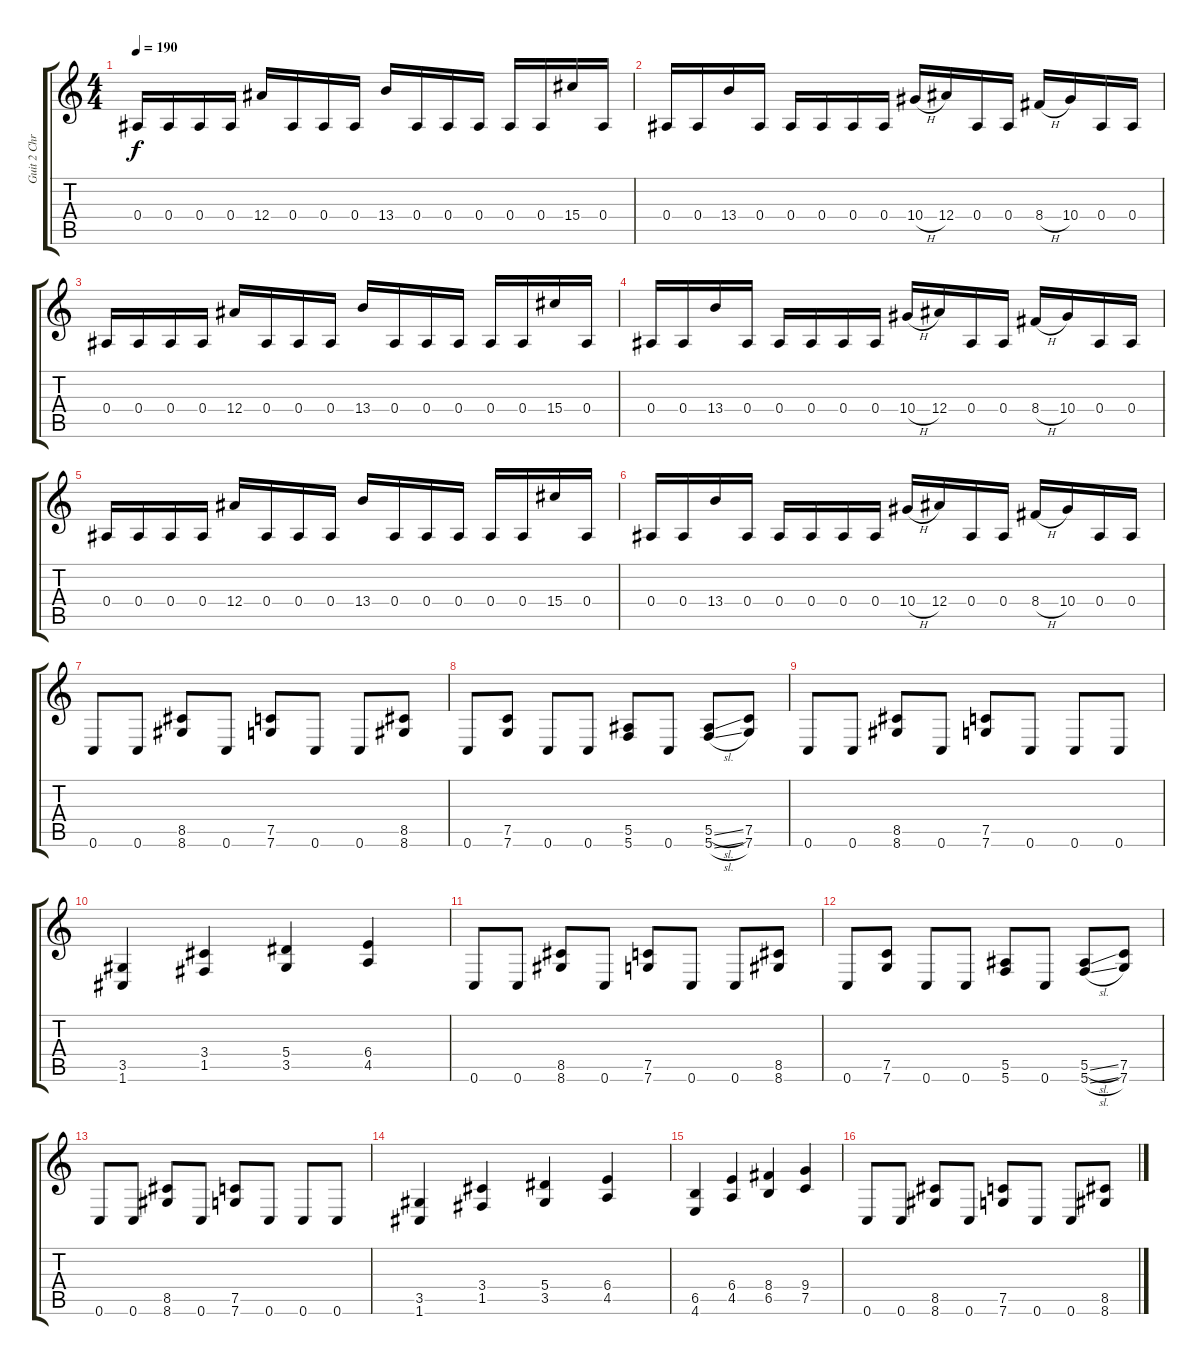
\track ("Guit 2 Chris" "Guit 2 Chr") {instrument distortionguitar}
\staff {score tabs}
\tuning (C4 G3 Eb3 Bb2 F2 C2) {hide}
\ts (4 4)
\tempo 190
\clef g2
\ks c
0.4.16{dy f} 0.4.16 0.4.16 0.4.16 12.4.16 0.4.16 0.4.16 0.4.16 13.4.16 0.4.16 0.4.16 0.4.16 0.4.16 0.4.16 15.4.16 0.4.16 |
0.4.16 0.4.16 13.4.16 0.4.16 0.4.16 0.4.16 0.4.16 0.4.16 10.4{h}.16 12.4.16 0.4.16 0.4.16 8.4{h}.16 10.4.16 0.4.16 0.4.16 |
0.4.16 0.4.16 0.4.16 0.4.16 12.4.16 0.4.16 0.4.16 0.4.16 13.4.16 0.4.16 0.4.16 0.4.16 0.4.16 0.4.16 15.4.16 0.4.16 |
0.4.16 0.4.16 13.4.16 0.4.16 0.4.16 0.4.16 0.4.16 0.4.16 10.4{h}.16 12.4.16 0.4.16 0.4.16 8.4{h}.16 10.4.16 0.4.16 0.4.16 |
0.4.16 0.4.16 0.4.16 0.4.16 12.4.16 0.4.16 0.4.16 0.4.16 13.4.16 0.4.16 0.4.16 0.4.16 0.4.16 0.4.16 15.4.16 0.4.16 |
0.4.16 0.4.16 13.4.16 0.4.16 0.4.16 0.4.16 0.4.16 0.4.16 10.4{h}.16 12.4.16 0.4.16 0.4.16 8.4{h}.16 10.4.16 0.4.16 0.4.16 |
0.6.8 0.6.8 (8.5 8.6).8 0.6.8 (7.5 7.6).8 0.6.8 0.6.8 (8.5 8.6).8 |
0.6.8 (7.5 7.6).8 0.6.8 0.6.8 (5.5 5.6).8 0.6.8 (5.5{sl} 5.6{sl}).8 (7.5 7.6).8 |
0.6.8 0.6.8 (8.5 8.6).8 0.6.8 (7.5 7.6).8 0.6.8 0.6.8 0.6.8 |
(3.5 1.6).4 (3.4 1.5).4 (5.4 3.5).4 (6.4 4.5).4 |
0.6.8 0.6.8 (8.5 8.6).8 0.6.8 (7.5 7.6).8 0.6.8 0.6.8 (8.5 8.6).8 |
0.6.8 (7.5 7.6).8 0.6.8 0.6.8 (5.5 5.6).8 0.6.8 (5.5{sl} 5.6{sl}).8 (7.5 7.6).8 |
0.6.8 0.6.8 (8.5 8.6).8 0.6.8 (7.5 7.6).8 0.6.8 0.6.8 0.6.8 |
(3.5 1.6).4 (3.4 1.5).4 (5.4 3.5).4 (6.4 4.5).4 |
(6.5 4.6).4 (6.4 4.5).4 (8.4 6.5).4 (9.4 7.5).4 |
0.6.8 0.6.8 (8.5 8.6).8 0.6.8 (7.5 7.6).8 0.6.8 0.6.8 (8.5 8.6).8
